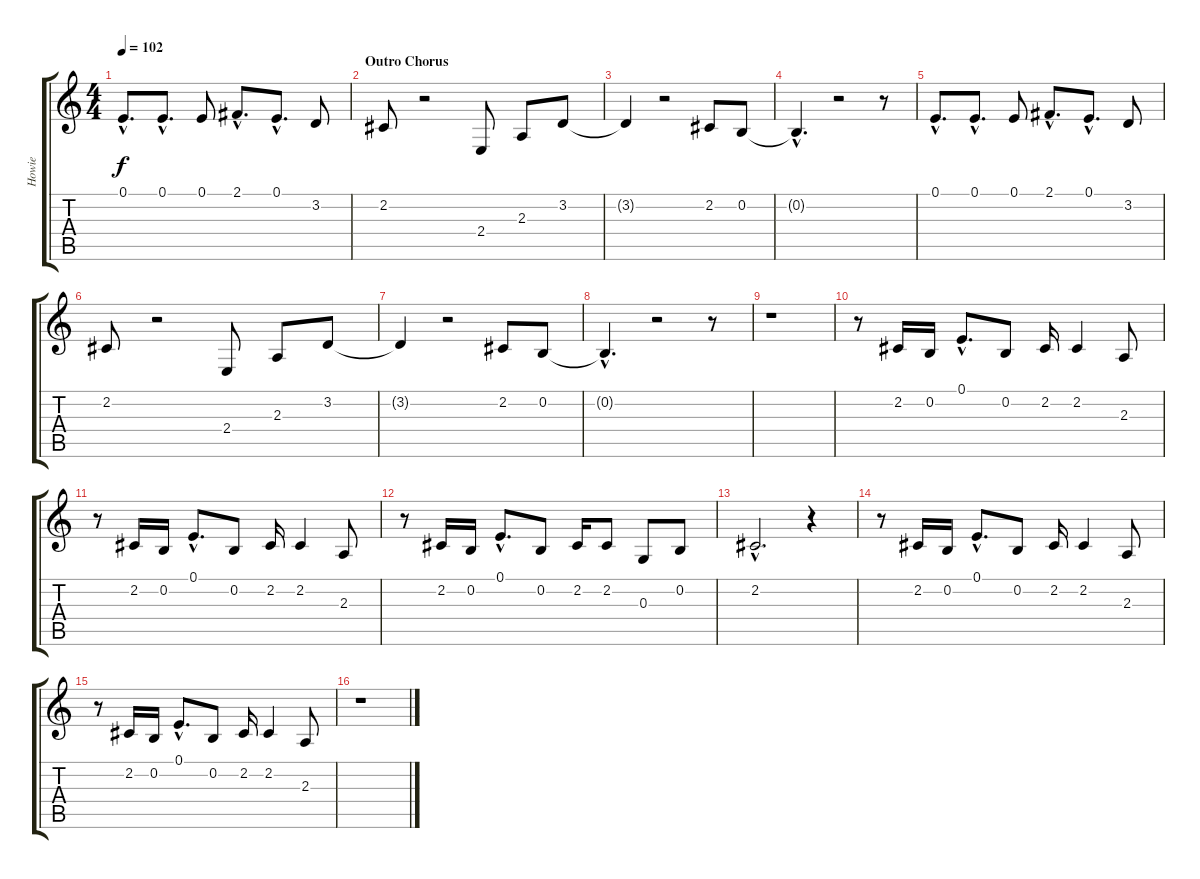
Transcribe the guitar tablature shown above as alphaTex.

\track ("Howie" "Howie") {instrument tenorsax}
\staff {score tabs}
\tuning (E4 B3 G3 D3 A2 E2) {hide}
\ts (4 4)
\tempo 102
\clef g2
\ks c
0.1{hac}.8{d dy f} 0.1{hac}.8{d} 0.1.8 2.1{hac}.8{d} 0.1{hac}.8{d} 3.2.8 |
\section ("" "Outro Chorus")
2.2.8 r.2 2.4.8 2.3.8 3.2.8 |
3.2{t}.4 r.2 2.2.8 0.2.8 |
0.2{hac t}.4{d} r.2 r.8 |
0.1{hac}.8{d} 0.1{hac}.8{d} 0.1.8 2.1{hac}.8{d} 0.1{hac}.8{d} 3.2.8 |
2.2.8 r.2 2.4.8 2.3.8 3.2.8 |
3.2{t}.4 r.2 2.2.8 0.2.8 |
0.2{hac t}.4{d} r.2 r.8 |
r.1 |
r.8 2.2.16 0.2.16 0.1{hac}.8{d} 0.2.8 2.2.16 2.2.4 2.3.8 |
r.8 2.2.16 0.2.16 0.1{hac}.8{d} 0.2.8 2.2.16 2.2.4 2.3.8 |
r.8 2.2.16 0.2.16 0.1{hac}.8{d} 0.2.8 2.2.16 2.2.8 0.3.8 0.2.8 |
2.2{hac}.2{d} r.4 |
r.8 2.2.16 0.2.16 0.1{hac}.8{d} 0.2.8 2.2.16 2.2.4 2.3.8 |
r.8 2.2.16 0.2.16 0.1{hac}.8{d} 0.2.8 2.2.16 2.2.4 2.3.8 |
r.1
